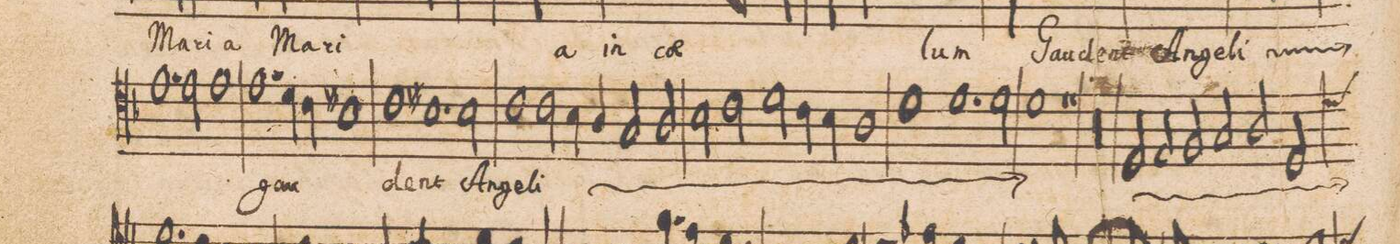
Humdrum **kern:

**kern	**text
*I"[Alto]	*
*clefC4	*
*k[b-]	*
*met(C|)	*
*M3/1	*
1.e\	An-
2e\	-ge-
1e\	-li
*	*Xij
=20-	=20-
1.e\	gau-
4d\	.
4c\	.
1Bn\	.
=21-	=21-
1c\	-dent
1.Bn\	An-
2B\	-ge-
=22-	=22-
1c\	-li
*	*ij
2c\	gau-
4B-\	.
4A/	.
2G/	.
2A/	.
=23-	=23-
2B-\	.
2c\	.
2d\	.
4c\	.
4B-\	.
1A\	.
=24-	=24-
1d\	-dent
1.d\	An-
2d\	-ge-
=25-	=25-
1d\	-li
1r	.
1r	.
=26-	=26-
00.r	.
=27-	=27-
=28-	=28-
2D/	gau-
2E/	.
2F/	.
2G/	.
2A/	.
*custos:d	*
2D/	.
=29-	=29-
*-	*-
